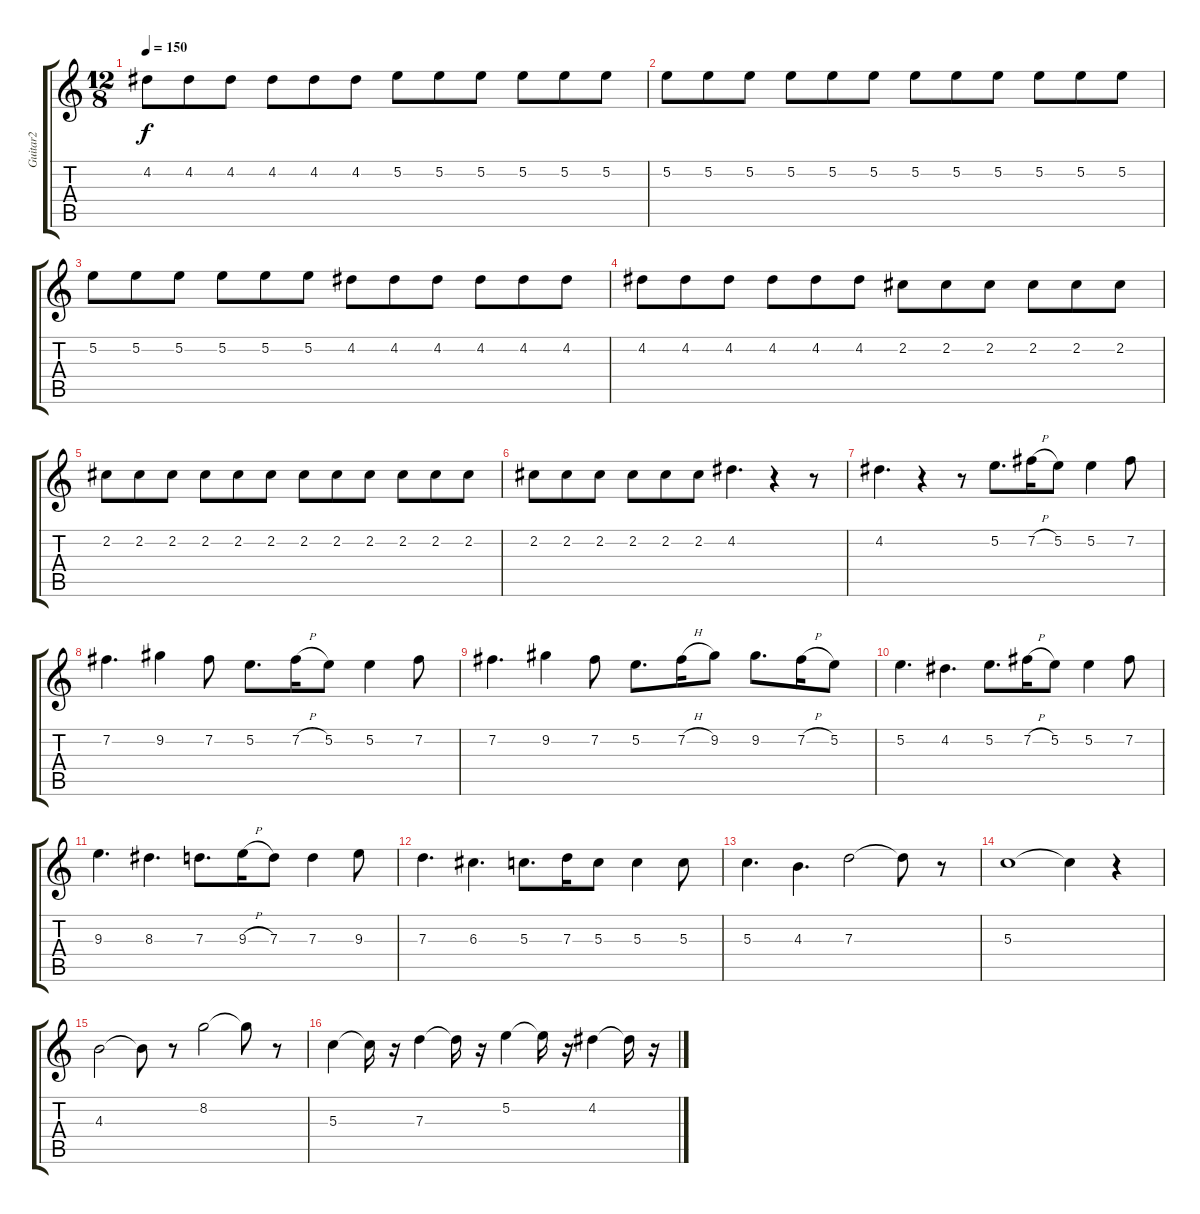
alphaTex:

\track ("Guitar2" "Guitar2") {instrument distortionguitar}
\staff {score tabs}
\tuning (E4 B3 G3 D3 A2 E2) {hide}
\ts (12 8)
\tempo 150
\clef g2
\ks c
4.2.8{dy f} 4.2.8 4.2.8 4.2.8 4.2.8 4.2.8 5.2.8 5.2.8 5.2.8 5.2.8 5.2.8 5.2.8 |
5.2.8 5.2.8 5.2.8 5.2.8 5.2.8 5.2.8 5.2.8 5.2.8 5.2.8 5.2.8 5.2.8 5.2.8 |
5.2.8 5.2.8 5.2.8 5.2.8 5.2.8 5.2.8 4.2.8 4.2.8 4.2.8 4.2.8 4.2.8 4.2.8 |
4.2.8 4.2.8 4.2.8 4.2.8 4.2.8 4.2.8 2.2.8 2.2.8 2.2.8 2.2.8 2.2.8 2.2.8 |
2.2.8 2.2.8 2.2.8 2.2.8 2.2.8 2.2.8 2.2.8 2.2.8 2.2.8 2.2.8 2.2.8 2.2.8 |
2.2.8 2.2.8 2.2.8 2.2.8 2.2.8 2.2.8 4.2.4{d} r.4 r.8 |
4.2.4{d} r.4 r.8 5.2.8{d} 7.2{h}.16 5.2.8 5.2.4 7.2.8 |
7.2.4{d} 9.2.4 7.2.8 5.2.8{d} 7.2{h}.16 5.2.8 5.2.4 7.2.8 |
7.2.4{d} 9.2.4 7.2.8 5.2.8{d} 7.2{h}.16 9.2.8 9.2.8{d} 7.2{h}.16 5.2.8 |
5.2.4{d} 4.2.4{d} 5.2.8{d} 7.2{h}.16 5.2.8 5.2.4 7.2.8 |
9.3.4{d} 8.3.4{d} 7.3.8{d} 9.3{h}.16 7.3.8 7.3.4 9.3.8 |
7.3.4{d} 6.3.4{d} 5.3.8{d} 7.3.16 5.3.8 5.3.4 5.3.8 |
5.3.4{d} 4.3.4{d} 7.3.2 7.3{t}.8 r.8 |
5.3.1 5.3{t}.4 r.4 |
4.3.2 4.3{t}.8 r.8 8.2.2 8.2{t}.8 r.8 |
5.3.4 5.3{t}.16 r.16 7.3.4 7.3{t}.16 r.16 5.2.4 5.2{t}.16 r.16 4.2.4 4.2{t}.16 r.16
